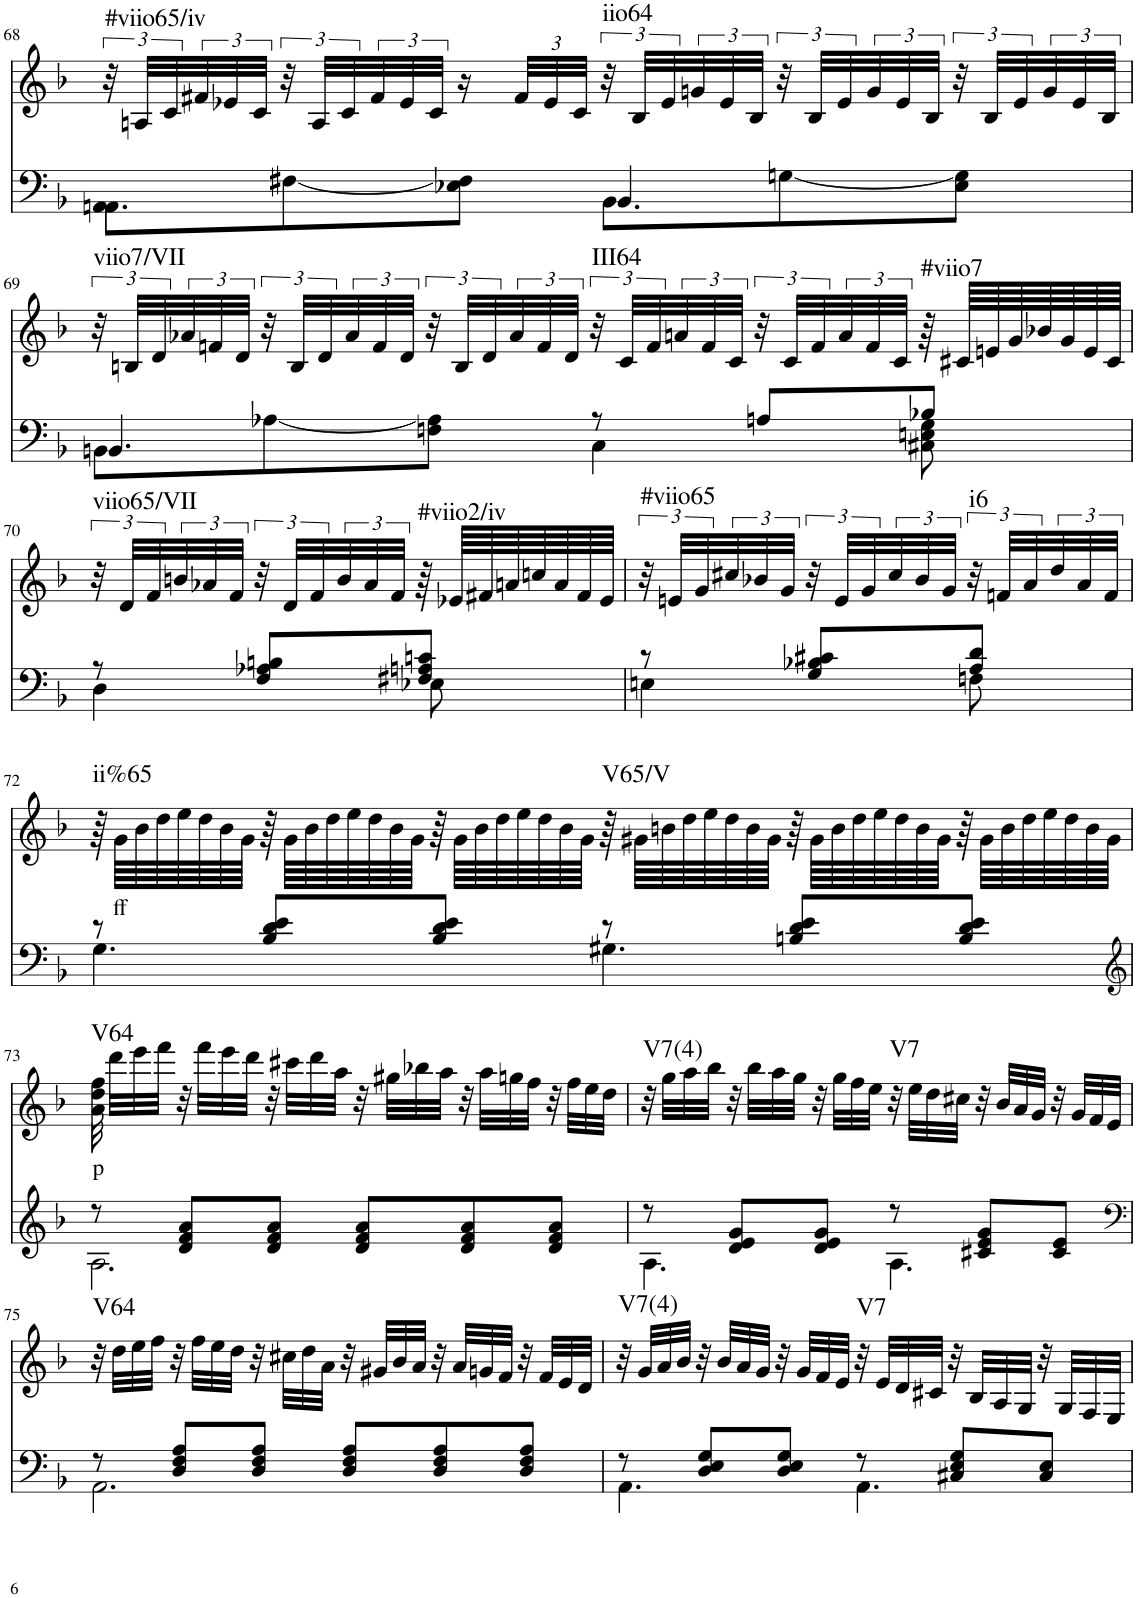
**kern	**kern	**text	**harte
*part2	*part1	*part1	*part1
*staff2	*staff1	*staff1	*
*I"Piano	*I"Piano	*	*
*I'Pno	*I'Pno	*	*
!!LO:PB:g=z
*clefF4	*clefG2	*	*
*k[b-]	*k[b-]	*	*
*d:	*d:	*	*
*M6/8	*M6/8	*	*
=68	=68	=68	=68
*^	*	*	*
!	!	!	!	!LO:H:kt=#viio65/iv
8AAn\L	4.AA\	48r	.	N
.	.	48An/LLL	.	.
.	.	48c/	.	.
.	.	48f#X/	.	.
.	.	48e-X/	.	.
.	.	48c/JJJ	.	.
[8F#X\	.	48r	.	.
.	.	48A/LLL	.	.
.	.	48c/	.	.
.	.	48f#/	.	.
.	.	48e-/	.	.
.	.	48c/JJJ	.	.
8E-X\ 8F#\]J	.	16r	.	.
*	*	*Xbrackettup	*	*
.	.	48f#/LLL	.	.
.	.	48e-/	.	.
.	.	48c/JJJ	.	.
*	*	*brackettup	*	*
!	!	!	!	!LO:H:kt=iio64
8BB-\L	4.BB-/	48r	.	N
.	.	48B-/LLL	.	.
.	.	48e-/	.	.
.	.	48gn/	.	.
.	.	48e-/	.	.
.	.	48B-/JJJ	.	.
[8Gn\	.	48r	.	.
.	.	48B-/LLL	.	.
.	.	48e-/	.	.
.	.	48g/	.	.
.	.	48e-/	.	.
.	.	48B-/JJJ	.	.
8E-\ 8G\]J	.	48r	.	.
.	.	48B-/LLL	.	.
.	.	48e-/	.	.
.	.	48g/	.	.
.	.	48e-/	.	.
.	.	48B-/JJJ	.	.
!!LO:LB:g=z
=69	=69	=69	=69	=69
!	!	!	!	!LO:H:kt=viio7/VII
4.BBn/	8BB\L	48r	.	N
.	.	48Bn/LLL	.	.
.	.	48d/	.	.
.	.	48a-X/	.	.
.	.	48fn/	.	.
.	.	48d/JJJ	.	.
.	[8A-X\	48r	.	.
.	.	48B/LLL	.	.
.	.	48d/	.	.
.	.	48a-/	.	.
.	.	48f/	.	.
.	.	48d/JJJ	.	.
.	8Fn\ 8A-\]J	48r	.	.
.	.	48B/LLL	.	.
.	.	48d/	.	.
.	.	48a-/	.	.
.	.	48f/	.	.
.	.	48d/JJJ	.	.
!	!	!	!	!LO:H:kt=III64
8r	4C\	48r	.	N
.	.	48c/LLL	.	.
.	.	48f/	.	.
.	.	48an/	.	.
.	.	48f/	.	.
.	.	48c/JJJ	.	.
8An/L	.	48r	.	.
.	.	48c/LLL	.	.
.	.	48f/	.	.
.	.	48a/	.	.
.	.	48f/	.	.
.	.	48c/JJJ	.	.
!	!	!	!	!LO:H:kt=#viio7
8B-X/J	8C#X\ 8En\ 8G\	64r	.	N
.	.	64c#X/LLLL	.	.
.	.	64en/	.	.
.	.	64g/	.	.
.	.	64b-X/	.	.
.	.	64g/	.	.
.	.	64e/	.	.
.	.	64c#/JJJJ	.	.
!!LO:LB:g=z
=70	=70	=70	=70	=70
!	!	!	!	!LO:H:kt=viio65/VII
8r	4D\	48r	.	N
.	.	48d/LLL	.	.
.	.	48f/	.	.
.	.	48bn/	.	.
.	.	48a-X/	.	.
.	.	48f/JJJ	.	.
8F/ 8A-X/ 8Bn/L	.	48r	.	.
.	.	48d/LLL	.	.
.	.	48f/	.	.
.	.	48b/	.	.
.	.	48a-/	.	.
.	.	48f/JJJ	.	.
!	!	!	!	!LO:H:kt=#viio2/iv
8F#X/ 8An/ 8cn/J	8E-X\	64r	.	N
.	.	64e-X/LLLL	.	.
.	.	64f#X/	.	.
.	.	64an/	.	.
.	.	64ccn/	.	.
.	.	64a/	.	.
.	.	64f#/	.	.
.	.	64e-/JJJJ	.	.
=71	=71	=71	=71	=71
!	!	!	!	!LO:H:kt=#viio65
8r	4En\	48r	.	N
.	.	48en/LLL	.	.
.	.	48g/	.	.
.	.	48cc#X/	.	.
.	.	48b-X/	.	.
.	.	48g/JJJ	.	.
8G/ 8B-X/ 8c#X/L	.	48r	.	.
.	.	48e/LLL	.	.
.	.	48g/	.	.
.	.	48cc#/	.	.
.	.	48b-/	.	.
.	.	48g/JJJ	.	.
!	!	!	!	!LO:H:kt=i6
8A/ 8d/J	8Fn\	48r	.	N
.	.	48fn/LLL	.	.
.	.	48a/	.	.
.	.	48dd/	.	.
.	.	48a/	.	.
.	.	48f/JJJ	.	.
!!LO:LB:g=z
=72	=72	=72	=72	=72
!	!	!	!	!LO:H:kt=ii%65
8r	4.G\	64r	.	N
!	!	!	!LO:LY:b	!
.	.	64g\LLLL	ff	.
.	.	64b-\	.	.
.	.	64dd\	.	.
.	.	64ee\	.	.
.	.	64dd\	.	.
.	.	64b-\	.	.
.	.	64g\JJJJ	.	.
8B-/ 8d/ 8e/L	.	64r	.	.
.	.	64g\LLLL	.	.
.	.	64b-\	.	.
.	.	64dd\	.	.
.	.	64ee\	.	.
.	.	64dd\	.	.
.	.	64b-\	.	.
.	.	64g\JJJJ	.	.
8B-/ 8d/ 8e/J	.	64r	.	.
.	.	64g\LLLL	.	.
.	.	64b-\	.	.
.	.	64dd\	.	.
.	.	64ee\	.	.
.	.	64dd\	.	.
.	.	64b-\	.	.
.	.	64g\JJJJ	.	.
!	!	!	!	!LO:H:kt=V65/V
8r	4.G#X\	64r	.	N
.	.	64g#X\LLLL	.	.
.	.	64bn\	.	.
.	.	64dd\	.	.
.	.	64ee\	.	.
.	.	64dd\	.	.
.	.	64b\	.	.
.	.	64g#\JJJJ	.	.
8Bn/ 8d/ 8e/L	.	64r	.	.
.	.	64g#\LLLL	.	.
.	.	64b\	.	.
.	.	64dd\	.	.
.	.	64ee\	.	.
.	.	64dd\	.	.
.	.	64b\	.	.
.	.	64g#\JJJJ	.	.
8B/ 8d/ 8e/J	.	64r	.	.
.	.	64g#\LLLL	.	.
.	.	64b\	.	.
.	.	64dd\	.	.
.	.	64ee\	.	.
.	.	64dd\	.	.
.	.	64b\	.	.
.	.	64g#\JJJJ	.	.
!!LO:LB:g=z
=73	=73	=73	=73	=73
*clefG2	*	*	*	*
!	!	!	!LO:LY:b	!LO:H:kt=V64
8r	2.A\	32a\ 32dd\ 32ff\	p	N
.	.	32ddd\LLL	.	.
.	.	32eee\	.	.
.	.	32fff\JJJ	.	.
8d/ 8f/ 8a/L	.	32r	.	.
.	.	32fff\LLL	.	.
.	.	32eee\	.	.
.	.	32ddd\JJJ	.	.
8d/ 8f/ 8a/J	.	32r	.	.
.	.	32ccc#X\LLL	.	.
.	.	32ddd\	.	.
.	.	32aa\JJJ	.	.
8d/ 8f/ 8a/L	.	32r	.	.
.	.	32gg#X\LLL	.	.
.	.	32bb-X\	.	.
.	.	32aa\JJJ	.	.
8d/ 8f/ 8a/	.	32r	.	.
.	.	32aa\LLL	.	.
.	.	32ggn\	.	.
.	.	32ff\JJJ	.	.
8d/ 8f/ 8a/J	.	32r	.	.
.	.	32ff\LLL	.	.
.	.	32ee\	.	.
.	.	32dd\JJJ	.	.
=74	=74	=74	=74	=74
!	!	!	!	!LO:H:kt=V7(4)
8r	4.A\	32r	.	N
.	.	32gg\LLL	.	.
.	.	32aa\	.	.
.	.	32bb-\JJJ	.	.
8d/ 8e/ 8g/L	.	32r	.	.
.	.	32bb-\LLL	.	.
.	.	32aa\	.	.
.	.	32gg\JJJ	.	.
8d/ 8e/ 8g/J	.	32r	.	.
.	.	32gg\LLL	.	.
.	.	32ff\	.	.
.	.	32ee\JJJ	.	.
!	!	!	!	!LO:H:kt=V7
8r	4.A\	32r	.	N
.	.	32ee\LLL	.	.
.	.	32dd\	.	.
.	.	32cc#X\JJJ	.	.
8c#X/ 8e/ 8g/L	.	32r	.	.
.	.	32b-/LLL	.	.
.	.	32a/	.	.
.	.	32g/JJJ	.	.
8c#/ 8e/J	.	32r	.	.
.	.	32g/LLL	.	.
.	.	32f/	.	.
.	.	32e/JJJ	.	.
!!LO:LB:g=z
=75	=75	=75	=75	=75
*clefF4	*	*	*	*
!	!	!	!	!LO:H:kt=V64
8r	2.AA\	32r	.	N
.	.	32dd\LLL	.	.
.	.	32ee\	.	.
.	.	32ff\JJJ	.	.
8D/ 8F/ 8A/L	.	32r	.	.
.	.	32ff\LLL	.	.
.	.	32ee\	.	.
.	.	32dd\JJJ	.	.
8D/ 8F/ 8A/J	.	32r	.	.
.	.	32cc#X\LLL	.	.
.	.	32dd\	.	.
.	.	32a\JJJ	.	.
8D/ 8F/ 8A/L	.	32r	.	.
.	.	32g#X/LLL	.	.
.	.	32b-/	.	.
.	.	32a/JJJ	.	.
8D/ 8F/ 8A/	.	32r	.	.
.	.	32a/LLL	.	.
.	.	32gn/	.	.
.	.	32f/JJJ	.	.
8D/ 8F/ 8A/J	.	32r	.	.
.	.	32f/LLL	.	.
.	.	32e/	.	.
.	.	32d/JJJ	.	.
=76	=76	=76	=76	=76
!	!	!	!	!LO:H:kt=V7(4)
8r	4.AA\	32r	.	N
.	.	32g/LLL	.	.
.	.	32a/	.	.
.	.	32b-/JJJ	.	.
8D/ 8E/ 8G/L	.	32r	.	.
.	.	32b-/LLL	.	.
.	.	32a/	.	.
.	.	32g/JJJ	.	.
8D/ 8E/ 8G/J	.	32r	.	.
.	.	32g/LLL	.	.
.	.	32f/	.	.
.	.	32e/JJJ	.	.
!	!	!	!	!LO:H:kt=V7
8r	4.AA\	32r	.	N
.	.	32e/LLL	.	.
.	.	32d/	.	.
.	.	32c#X/JJJ	.	.
8C#X/ 8E/ 8G/L	.	32r	.	.
.	.	32B-/LLL	.	.
.	.	32A/	.	.
.	.	32G/JJJ	.	.
8C#/ 8E/J	.	32r	.	.
.	.	32G/LLL	.	.
.	.	32F/	.	.
.	.	32E/JJJ	.	.
*v	*v	*	*	*
=	=	=	=
*-	*-	*-	*-
